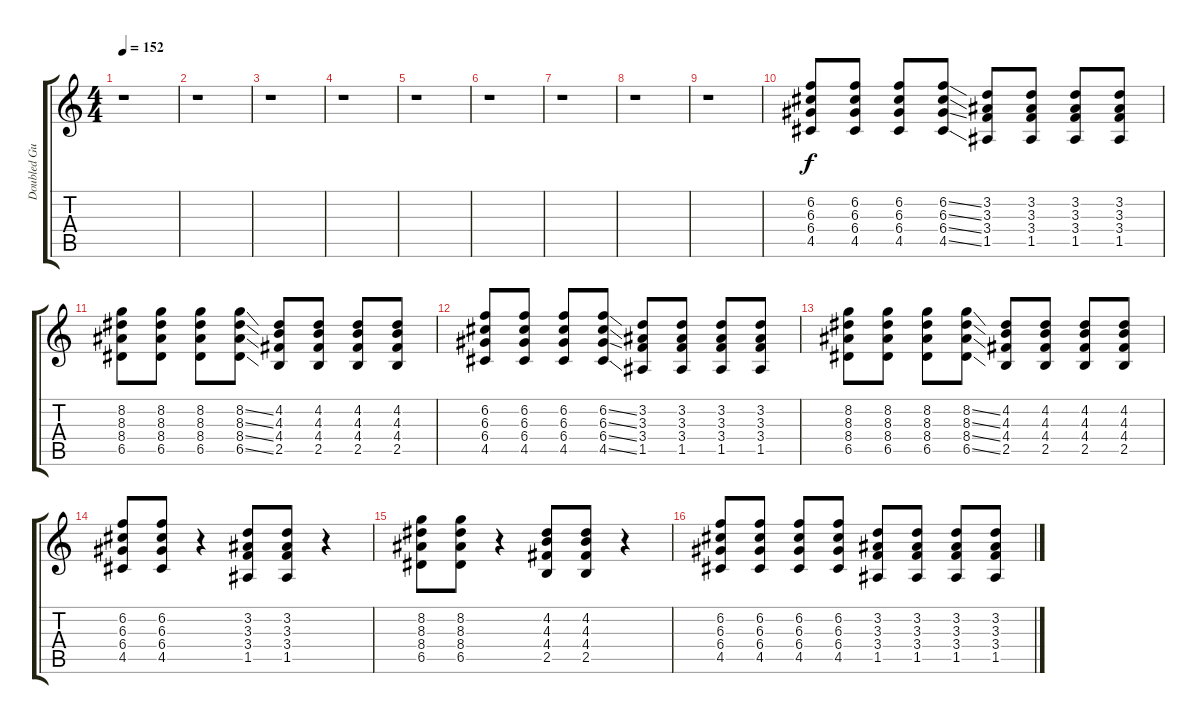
\track ("Doubled Guitar 1" "Doubled Gu") {instrument distortionguitar}
\staff {score tabs}
\tuning (E4 B3 G3 D3 A2 E2) {hide}
\ts (4 4)
\tempo 152
\clef g2
\ks c
r.1{dy f} |
r.1 |
r.1 |
r.1 |
r.1 |
r.1 |
r.1 |
r.1 |
r.1 |
(6.2 6.3 6.4 4.5).8 (6.2 6.3 6.4 4.5).8 (6.2 6.3 6.4 4.5).8 (6.2{ss} 6.3{ss} 6.4{ss} 4.5{ss}).8 (3.2 3.3 3.4 1.5).8 (3.2 3.3 3.4 1.5).8 (3.2 3.3 3.4 1.5).8 (3.2 3.3 3.4 1.5).8 |
(8.2 8.3 8.4 6.5).8 (8.2 8.3 8.4 6.5).8 (8.2 8.3 8.4 6.5).8 (8.2{ss} 8.3{ss} 8.4{ss} 6.5{ss}).8 (4.2 4.3 4.4 2.5).8 (4.2 4.3 4.4 2.5).8 (4.2 4.3 4.4 2.5).8 (4.2 4.3 4.4 2.5).8 |
(6.2 6.3 6.4 4.5).8 (6.2 6.3 6.4 4.5).8 (6.2 6.3 6.4 4.5).8 (6.2{ss} 6.3{ss} 6.4{ss} 4.5{ss}).8 (3.2 3.3 3.4 1.5).8 (3.2 3.3 3.4 1.5).8 (3.2 3.3 3.4 1.5).8 (3.2 3.3 3.4 1.5).8 |
(8.2 8.3 8.4 6.5).8 (8.2 8.3 8.4 6.5).8 (8.2 8.3 8.4 6.5).8 (8.2{ss} 8.3{ss} 8.4{ss} 6.5{ss}).8 (4.2 4.3 4.4 2.5).8 (4.2 4.3 4.4 2.5).8 (4.2 4.3 4.4 2.5).8 (4.2 4.3 4.4 2.5).8 |
(6.2 6.3 6.4 4.5).8 (6.2 6.3 6.4 4.5).8 r.4 (3.2 3.3 3.4 1.5).8 (3.2 3.3 3.4 1.5).8 r.4 |
(8.2 8.3 8.4 6.5).8 (8.2 8.3 8.4 6.5).8 r.4 (4.2 4.3 4.4 2.5).8 (4.2 4.3 4.4 2.5).8 r.4 |
(6.2 6.3 6.4 4.5).8 (6.2 6.3 6.4 4.5).8 (6.2 6.3 6.4 4.5).8 (6.2 6.3 6.4 4.5).8 (3.2 3.3 3.4 1.5).8 (3.2 3.3 3.4 1.5).8 (3.2 3.3 3.4 1.5).8 (3.2 3.3 3.4 1.5).8
